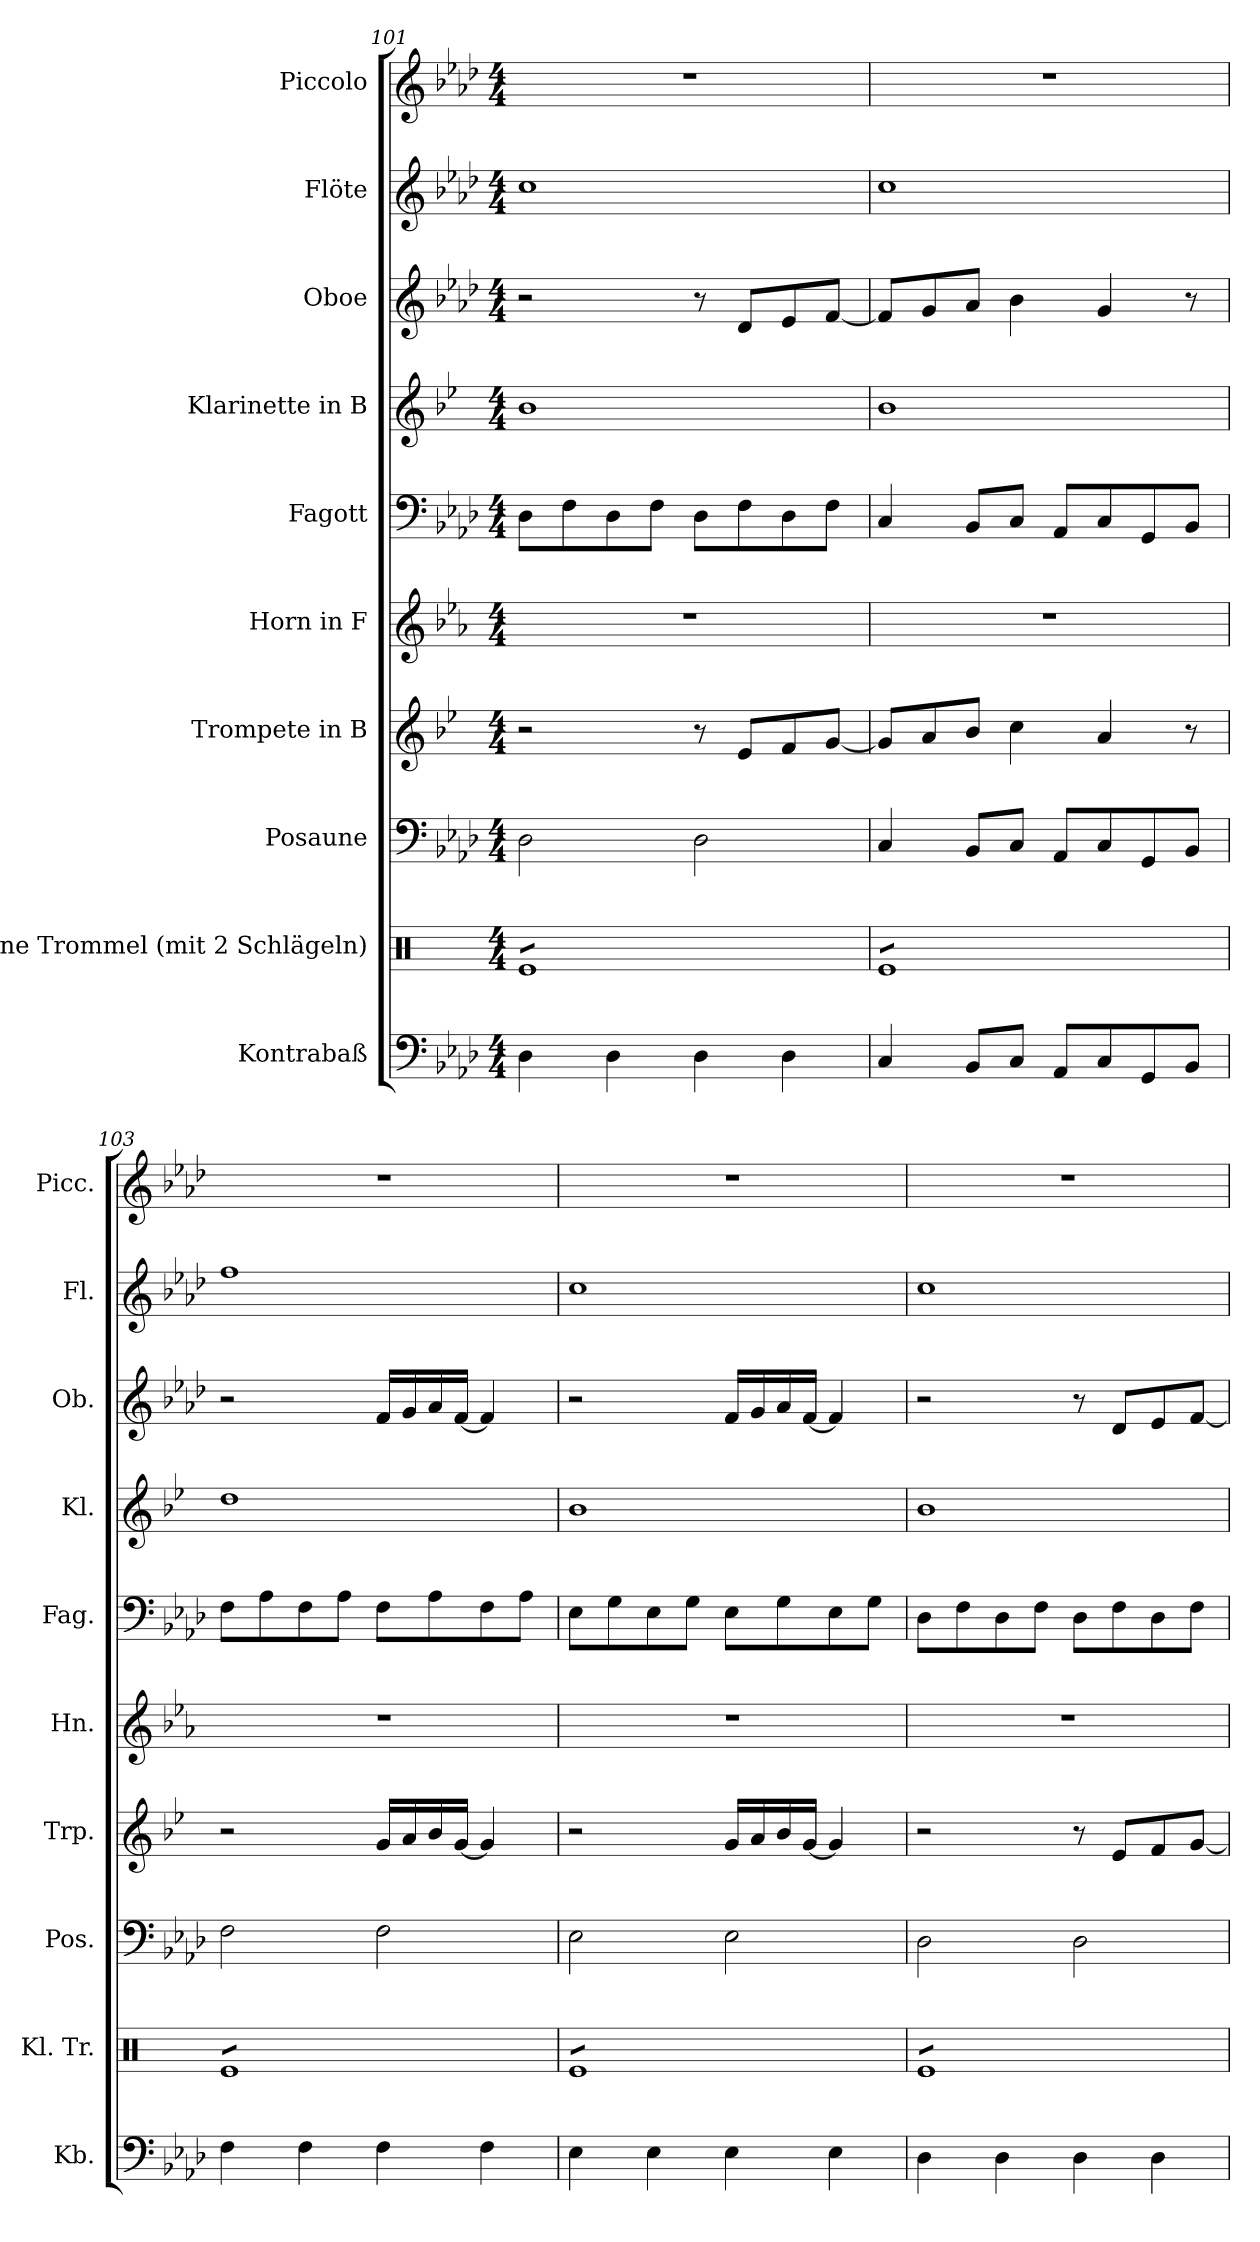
**kern	**kern	**kern	**kern	**kern	**kern	**kern	**kern	**kern	**kern
*part10	*part9	*part8	*part7	*part6	*part5	*part4	*part3	*part2	*part1
*staff10	*staff9	*staff8	*staff7	*staff6	*staff5	*staff4	*staff3	*staff2	*staff1
*I"Kontrabaß	*I"Kleine Trommel (mit 2 Schlägeln)	*I"Posaune	*I"Trompete in B	*I"Horn in F	*I"Fagott	*I"Klarinette in B	*I"Oboe	*I"Flöte	*I"Piccolo
*I'Kb.	*I'Kl. Tr.	*I'Pos.	*I'Trp.	*I'Hn.	*I'Fag.	*I'Kl.	*I'Ob.	*I'Fl.	*I'Picc.
*clefF4	*clefX	*clefF4	*clefG2	*clefG2	*clefF4	*clefG2	*clefG2	*clefG2	*clefG2
*ITrd7c12	*	*	*ITrd1c2	*ITrd4c7	*	*ITrd1c2	*	*	*ITrd-7c-12
*k[b-e-a-d-]	*k[]	*k[b-e-a-d-]	*k[b-e-a-d-]	*k[b-e-a-d-]	*k[b-e-a-d-]	*k[b-e-a-d-]	*k[b-e-a-d-]	*k[b-e-a-d-]	*k[b-e-a-d-]
*A-:	*C:	*A-:	*A-:	*A-:	*A-:	*A-:	*A-:	*A-:	*A-:
*M4/4	*M4/4	*M4/4	*M4/4	*M4/4	*M4/4	*M4/4	*M4/4	*M4/4	*M4/4
=101	=101	=101	=101	=101	=101	=101	=101	=101	=101
*	*tremolo	*	*	*	*	*	*	*	*
4DD-i\	8ReiL	2D-i\	2r	1r	8D-i\L	1a-i	2r	1cci	1r
.	8Rei	.	.	.	8Fi\	.	.	.	.
4DD-i\	8Rei	.	.	.	8D-i\	.	.	.	.
.	8Rei	.	.	.	8Fi\J	.	.	.	.
4DD-i\	8Rei	2D-i\	8r	.	8D-i\L	.	8r	.	.
.	8Rei	.	8d-i/L	.	8Fi\	.	8d-i/L	.	.
4DD-i\	8Rei	.	8e-i/	.	8D-i\	.	8e-i/	.	.
.	8ReiJ	.	[8fi/J	.	8Fi\J	.	[8fi/J	.	.
=102	=102	=102	=102	=102	=102	=102	=102	=102	=102
4CCi/	8ReiL	4Ci/	8fi/L]	1r	4Ci/	1a-i	8fi/L]	1cci	1r
.	8Rei	.	8gi/	.	.	.	8gi/	.	.
8BBB-i/L	8Rei	8BB-i/L	8a-i/J	.	8BB-i/L	.	8a-i/J	.	.
8CCi/J	8Rei	8Ci/J	4b-i\	.	8Ci/J	.	4b-i\	.	.
8AAA-i/L	8Rei	8AA-i/L	.	.	8AA-i/L	.	.	.	.
8CCi/	8Rei	8Ci/	4gi/	.	8Ci/	.	4gi/	.	.
8GGGi/	8Rei	8GGi/	.	.	8GGi/	.	.	.	.
8BBB-i/J	8ReiJ	8BB-i/J	8r	.	8BB-i/J	.	8r	.	.
=103	=103	=103	=103	=103	=103	=103	=103	=103	=103
4FFi\	8ReiL	2Fi\	2r	1r	8Fi\L	1cci	2r	1ffi	1r
.	8Rei	.	.	.	8A-i\	.	.	.	.
4FFi\	8Rei	.	.	.	8Fi\	.	.	.	.
.	8Rei	.	.	.	8A-i\J	.	.	.	.
4FFi\	8Rei	2Fi\	16fi/LL	.	8Fi\L	.	16fi/LL	.	.
.	.	.	16gi/	.	.	.	16gi/	.	.
.	8Rei	.	16a-i/	.	8A-i\	.	16a-i/	.	.
.	.	.	[16fi/JJ	.	.	.	[16fi/JJ	.	.
4FFi\	8Rei	.	4fi/]	.	8Fi\	.	4fi/]	.	.
.	8ReiJ	.	.	.	8A-i\J	.	.	.	.
!!LO:PB:g=z
=104	=104	=104	=104	=104	=104	=104	=104	=104	=104
4EE-i\	8ReiL	2E-i\	2r	1r	8E-i\L	1a-i	2r	1cci	1r
.	8Rei	.	.	.	8Gi\	.	.	.	.
4EE-i\	8Rei	.	.	.	8E-i\	.	.	.	.
.	8Rei	.	.	.	8Gi\J	.	.	.	.
4EE-i\	8Rei	2E-i\	16fi/LL	.	8E-i\L	.	16fi/LL	.	.
.	.	.	16gi/	.	.	.	16gi/	.	.
.	8Rei	.	16a-i/	.	8Gi\	.	16a-i/	.	.
.	.	.	[16fi/JJ	.	.	.	[16fi/JJ	.	.
4EE-i\	8Rei	.	4fi/]	.	8E-i\	.	4fi/]	.	.
.	8ReiJ	.	.	.	8Gi\J	.	.	.	.
=105	=105	=105	=105	=105	=105	=105	=105	=105	=105
4DD-i\	8ReiL	2D-i\	2r	1r	8D-i\L	1a-i	2r	1cci	1r
.	8Rei	.	.	.	8Fi\	.	.	.	.
4DD-i\	8Rei	.	.	.	8D-i\	.	.	.	.
.	8Rei	.	.	.	8Fi\J	.	.	.	.
4DD-i\	8Rei	2D-i\	8r	.	8D-i\L	.	8r	.	.
.	8Rei	.	8d-i/L	.	8Fi\	.	8d-i/L	.	.
4DD-i\	8Rei	.	8e-i/	.	8D-i\	.	8e-i/	.	.
.	8ReiJ	.	[8fi/J	.	8Fi\J	.	[8fi/J	.	.
*	*Xtremolo	*	*	*	*	*	*	*	*
=	=	=	=	=	=	=	=	=	=
*-	*-	*-	*-	*-	*-	*-	*-	*-	*-
